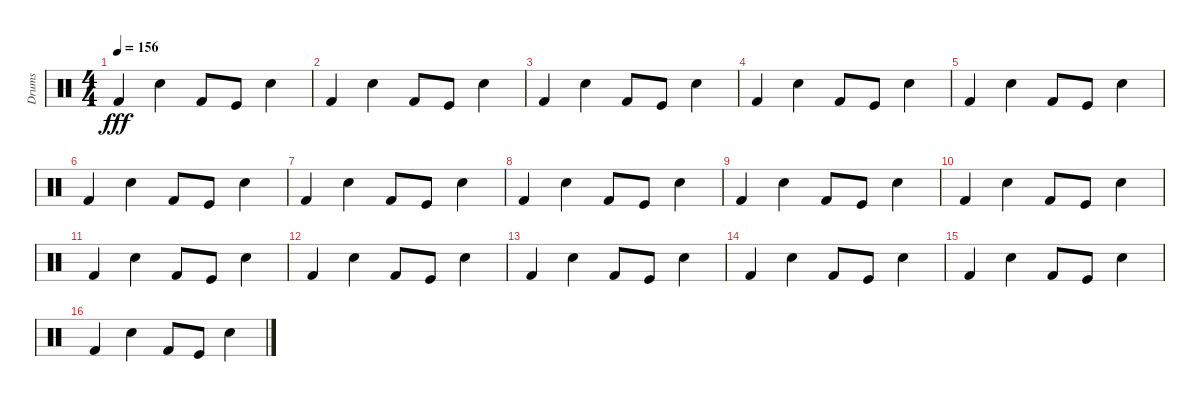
\track ("Drums" "Drums") {instrument percussion}
\staff {score}
\articulation defaults
\ts (4 4)
\tempo 156
\clef neutral
\ks c "Kick (hit) 2".4{dy fff} "Snare (hit) 2".4 "Kick (hit) 2".8 "Kick (hit)".8 "Snare (hit) 2".4
|
"Kick (hit) 2".4 "Snare (hit) 2".4 "Kick (hit) 2".8 "Kick (hit)".8 "Snare (hit) 2".4 |
"Kick (hit) 2".4 "Snare (hit) 2".4 "Kick (hit) 2".8 "Kick (hit)".8 "Snare (hit) 2".4 |
"Kick (hit) 2".4 "Snare (hit) 2".4 "Kick (hit) 2".8 "Kick (hit)".8 "Snare (hit) 2".4 |
"Kick (hit) 2".4 "Snare (hit) 2".4 "Kick (hit) 2".8 "Kick (hit)".8 "Snare (hit) 2".4 |
"Kick (hit) 2".4 "Snare (hit) 2".4 "Kick (hit) 2".8 "Kick (hit)".8 "Snare (hit) 2".4 |
"Kick (hit) 2".4 "Snare (hit) 2".4 "Kick (hit) 2".8 "Kick (hit)".8 "Snare (hit) 2".4 |
"Kick (hit) 2".4 "Snare (hit) 2".4 "Kick (hit) 2".8 "Kick (hit)".8 "Snare (hit) 2".4 |
"Kick (hit) 2".4 "Snare (hit) 2".4 "Kick (hit) 2".8 "Kick (hit)".8 "Snare (hit) 2".4 |
"Kick (hit) 2".4 "Snare (hit) 2".4 "Kick (hit) 2".8 "Kick (hit)".8 "Snare (hit) 2".4 |
"Kick (hit) 2".4 "Snare (hit) 2".4 "Kick (hit) 2".8 "Kick (hit)".8 "Snare (hit) 2".4 |
"Kick (hit) 2".4 "Snare (hit) 2".4 "Kick (hit) 2".8 "Kick (hit)".8 "Snare (hit) 2".4 |
"Kick (hit) 2".4 "Snare (hit) 2".4 "Kick (hit) 2".8 "Kick (hit)".8 "Snare (hit) 2".4 |
"Kick (hit) 2".4 "Snare (hit) 2".4 "Kick (hit) 2".8 "Kick (hit)".8 "Snare (hit) 2".4 |
"Kick (hit) 2".4 "Snare (hit) 2".4 "Kick (hit) 2".8 "Kick (hit)".8 "Snare (hit) 2".4 |
"Kick (hit) 2".4 "Snare (hit) 2".4 "Kick (hit) 2".8 "Kick (hit)".8 "Snare (hit) 2".4
